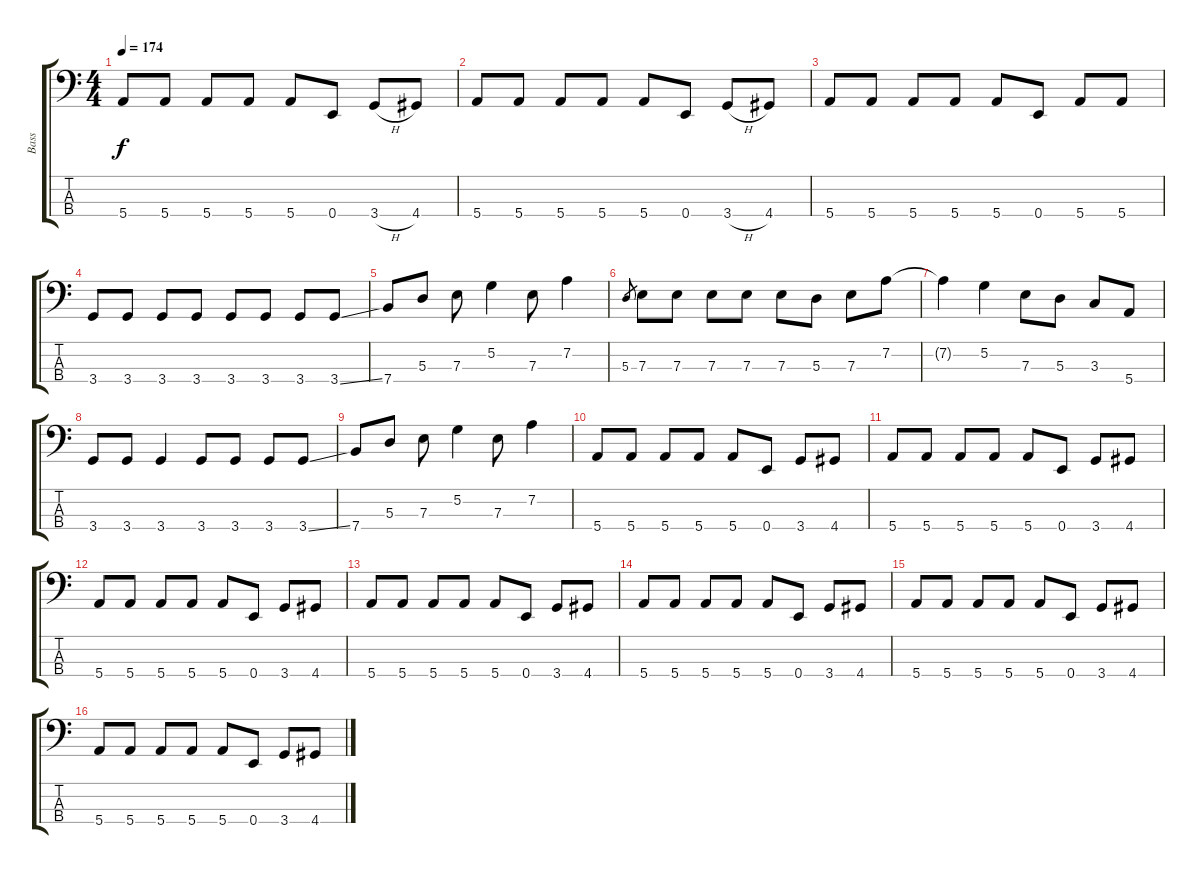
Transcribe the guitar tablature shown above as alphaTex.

\track ("Bass" "Bass") {instrument electricbassfinger}
\staff {score tabs}
\tuning (G2 D2 A1 E1) {hide}
\ts (4 4)
\tempo 174
\clef f4
\ks c
5.4.8{dy f} 5.4.8 5.4.8 5.4.8 5.4.8 0.4.8 3.4{h}.8 4.4.8 |
5.4.8 5.4.8 5.4.8 5.4.8 5.4.8 0.4.8 3.4{h}.8 4.4.8 |
5.4.8 5.4.8 5.4.8 5.4.8 5.4.8 0.4.8 5.4.8 5.4.8 |
3.4.8 3.4.8 3.4.8 3.4.8 3.4.8 3.4.8 3.4.8 3.4{ss}.8 |
7.4.8 5.3.8 7.3.8 5.2.4 7.3.8 7.2.4 |
5.3.8{gr} 7.3.8 7.3.8 7.3.8 7.3.8 7.3.8 5.3.8 7.3.8 7.2.8 |
7.2{t}.4 5.2.4 7.3.8 5.3.8 3.3.8 5.4.8 |
3.4.8 3.4.8 3.4.4 3.4.8 3.4.8 3.4.8 3.4{ss}.8 |
7.4.8 5.3.8 7.3.8 5.2.4 7.3.8 7.2.4 |
5.4.8 5.4.8 5.4.8 5.4.8 5.4.8 0.4.8 3.4.8 4.4.8 |
5.4.8 5.4.8 5.4.8 5.4.8 5.4.8 0.4.8 3.4.8 4.4.8 |
5.4.8 5.4.8 5.4.8 5.4.8 5.4.8 0.4.8 3.4.8 4.4.8 |
5.4.8 5.4.8 5.4.8 5.4.8 5.4.8 0.4.8 3.4.8 4.4.8 |
5.4.8 5.4.8 5.4.8 5.4.8 5.4.8 0.4.8 3.4.8 4.4.8 |
5.4.8 5.4.8 5.4.8 5.4.8 5.4.8 0.4.8 3.4.8 4.4.8 |
5.4.8 5.4.8 5.4.8 5.4.8 5.4.8 0.4.8 3.4.8 4.4.8
